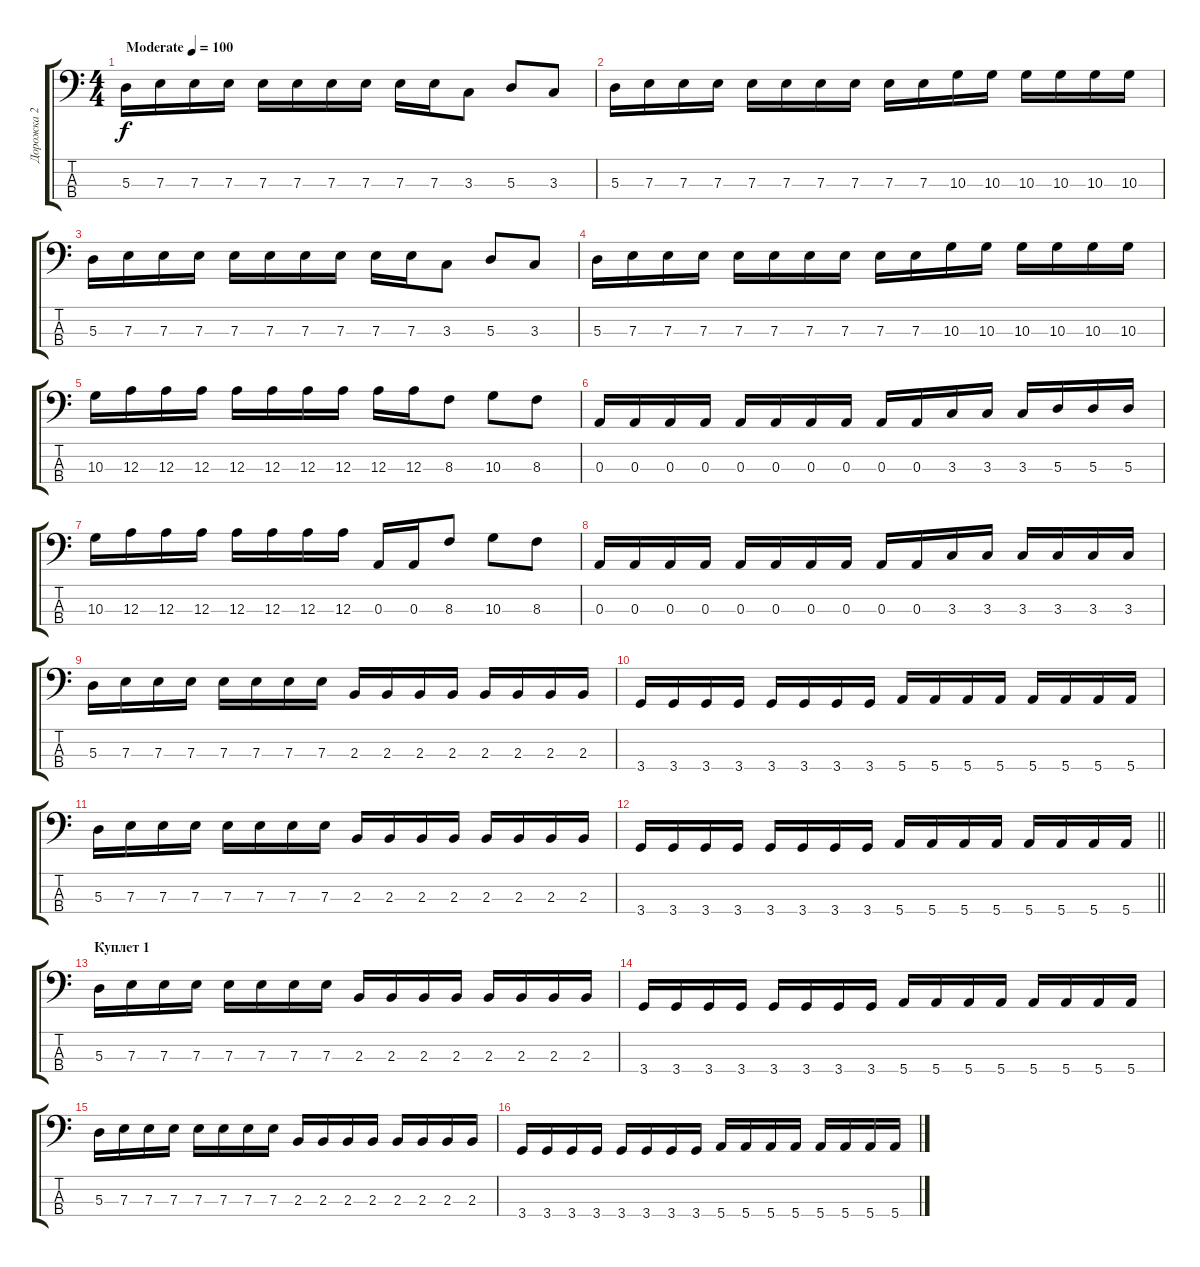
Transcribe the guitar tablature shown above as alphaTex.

\track ("Дорожка 2" "Дорожка 2") {instrument electricbassfinger}
\staff {score tabs}
\tuning (G2 D2 A1 E1) {hide}
\ts (4 4)
\tempo (100 "Moderate")
\clef f4
\ks c
5.3.16{dy f instrument electricbassfinger} 7.3.16 7.3.16 7.3.16 7.3.16 7.3.16 7.3.16 7.3.16 7.3.16 7.3.16 3.3.8 5.3.8 3.3.8 |
5.3.16 7.3.16 7.3.16 7.3.16 7.3.16 7.3.16 7.3.16 7.3.16 7.3.16 7.3.16 10.3.16 10.3.16 10.3.16 10.3.16 10.3.16 10.3.16 |
5.3.16 7.3.16 7.3.16 7.3.16 7.3.16 7.3.16 7.3.16 7.3.16 7.3.16 7.3.16 3.3.8 5.3.8 3.3.8 |
5.3.16 7.3.16 7.3.16 7.3.16 7.3.16 7.3.16 7.3.16 7.3.16 7.3.16 7.3.16 10.3.16 10.3.16 10.3.16 10.3.16 10.3.16 10.3.16 |
10.3.16 12.3.16 12.3.16 12.3.16 12.3.16 12.3.16 12.3.16 12.3.16 12.3.16 12.3.16 8.3.8 10.3.8 8.3.8 |
0.3.16 0.3.16 0.3.16 0.3.16 0.3.16 0.3.16 0.3.16 0.3.16 0.3.16 0.3.16 3.3.16 3.3.16 3.3.16 5.3.16 5.3.16 5.3.16 |
10.3.16 12.3.16 12.3.16 12.3.16 12.3.16 12.3.16 12.3.16 12.3.16 0.3.16 0.3.16 8.3.8 10.3.8 8.3.8 |
0.3.16 0.3.16 0.3.16 0.3.16 0.3.16 0.3.16 0.3.16 0.3.16 0.3.16 0.3.16 3.3.16 3.3.16 3.3.16 3.3.16 3.3.16 3.3.16 |
5.3.16 7.3.16 7.3.16 7.3.16 7.3.16 7.3.16 7.3.16 7.3.16 2.3.16 2.3.16 2.3.16 2.3.16 2.3.16 2.3.16 2.3.16 2.3.16 |
3.4.16 3.4.16 3.4.16 3.4.16 3.4.16 3.4.16 3.4.16 3.4.16 5.4.16 5.4.16 5.4.16 5.4.16 5.4.16 5.4.16 5.4.16 5.4.16 |
5.3.16 7.3.16 7.3.16 7.3.16 7.3.16 7.3.16 7.3.16 7.3.16 2.3.16 2.3.16 2.3.16 2.3.16 2.3.16 2.3.16 2.3.16 2.3.16 |
\barLineRight lightlight
3.4.16 3.4.16 3.4.16 3.4.16 3.4.16 3.4.16 3.4.16 3.4.16 5.4.16 5.4.16 5.4.16 5.4.16 5.4.16 5.4.16 5.4.16 5.4.16 |
\section ("" "Куплет 1")
5.3.16 7.3.16 7.3.16 7.3.16 7.3.16 7.3.16 7.3.16 7.3.16 2.3.16 2.3.16 2.3.16 2.3.16 2.3.16 2.3.16 2.3.16 2.3.16 |
3.4.16 3.4.16 3.4.16 3.4.16 3.4.16 3.4.16 3.4.16 3.4.16 5.4.16 5.4.16 5.4.16 5.4.16 5.4.16 5.4.16 5.4.16 5.4.16 |
5.3.16 7.3.16 7.3.16 7.3.16 7.3.16 7.3.16 7.3.16 7.3.16 2.3.16 2.3.16 2.3.16 2.3.16 2.3.16 2.3.16 2.3.16 2.3.16 |
3.4.16 3.4.16 3.4.16 3.4.16 3.4.16 3.4.16 3.4.16 3.4.16 5.4.16 5.4.16 5.4.16 5.4.16 5.4.16 5.4.16 5.4.16 5.4.16
